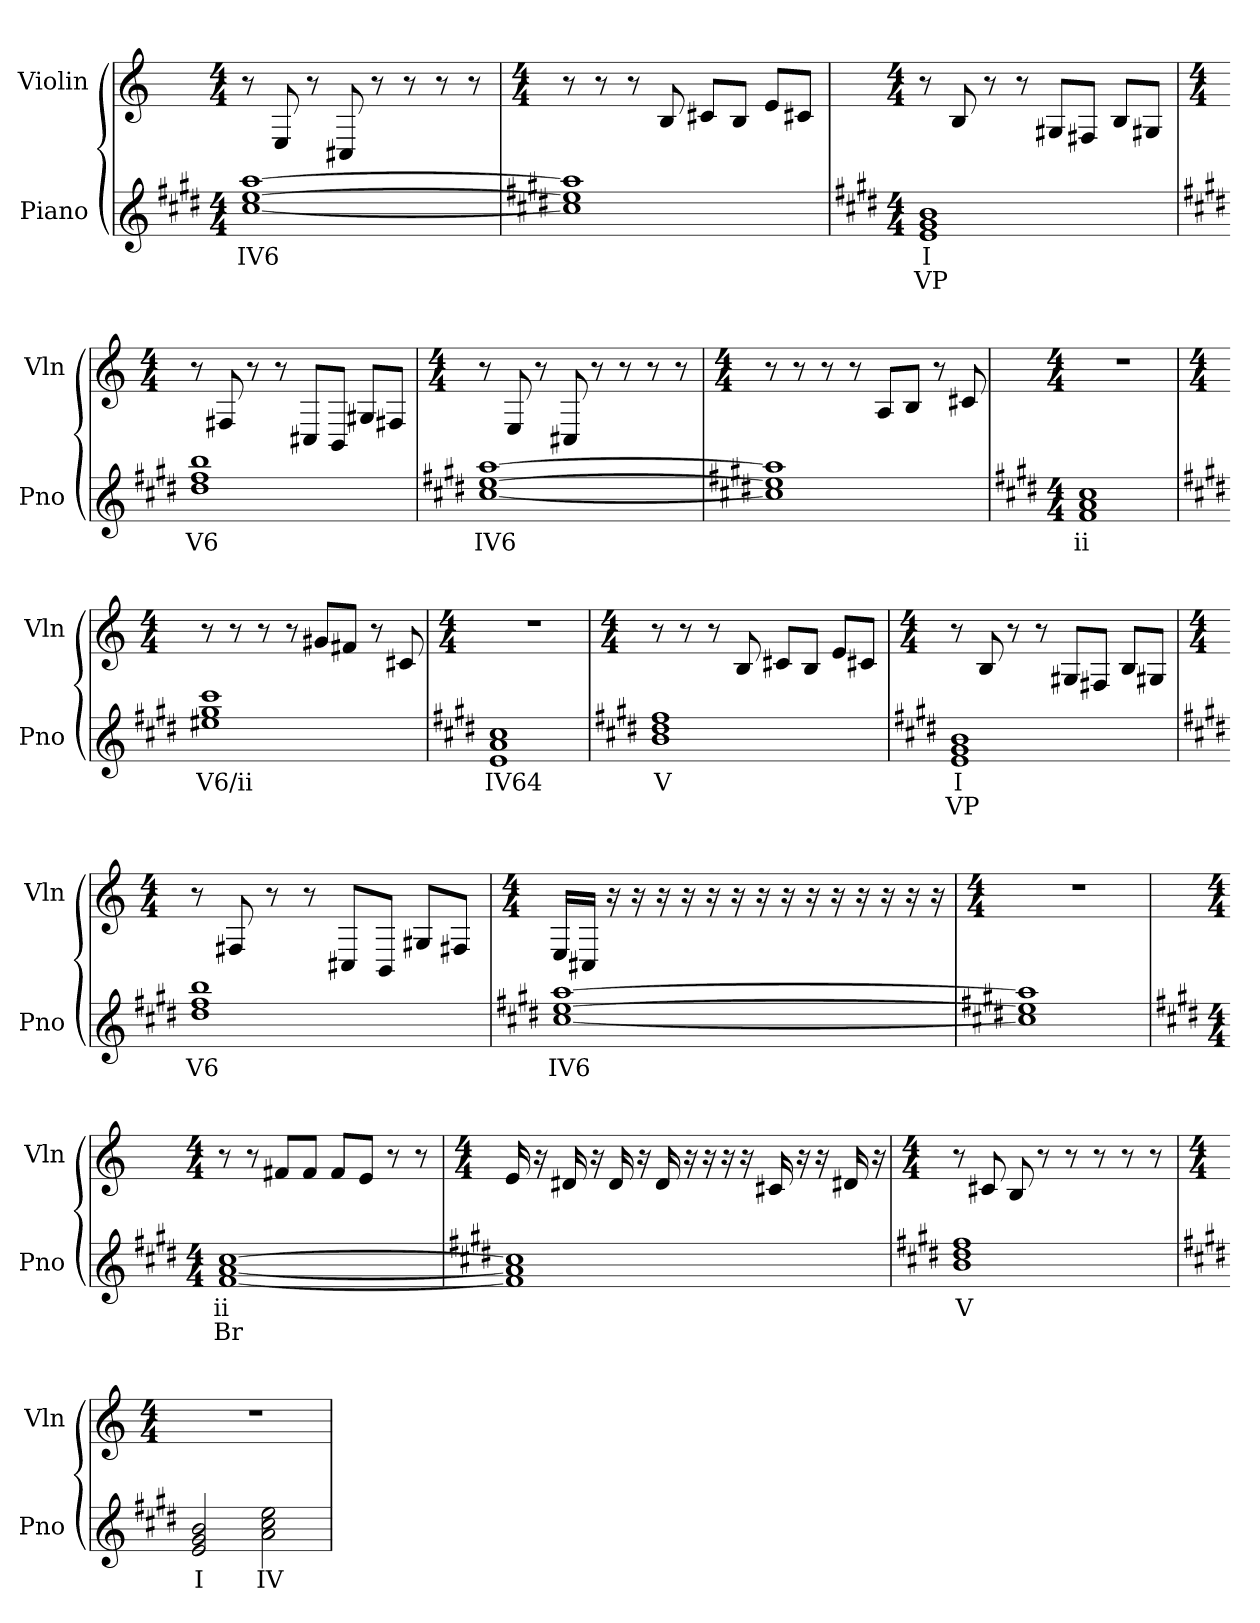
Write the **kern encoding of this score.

**kern	**text	**text	**kern
*part2	*part2	*part2	*part1
*staff2	*staff2	*staff2	*staff1
*I"Piano	*	*	*I"Violin
*I'Pno	*	*	*I'Vln
*k[f#c#g#d#]	*	*	*
*E:	*	*	*
*M4/4	*	*	*M4/4
=	=	=	=
[1cc# [1ee [1aa	IV6	.	8r
.	.	.	8E
.	.	.	8r
.	.	.	8C#X
.	.	.	8r
.	.	.	8r
.	.	.	8r
.	.	.	8r
=	=	=	=
*k[f#c#g#d#]	*	*	*
*E:	*	*	*
*	*	*	*M4/4
1cc#] 1ee] 1aa]	.	.	8r
.	.	.	8r
.	.	.	8r
.	.	.	8B
.	.	.	8c#XL
.	.	.	8BJ
.	.	.	8eL
.	.	.	8c#XJ
=	=	=	=
*k[f#c#g#d#]	*	*	*
*E:	*	*	*
*M4/4	*	*	*M4/4
1e 1g# 1b	I	VP	8r
.	.	.	8B
.	.	.	8r
.	.	.	8r
.	.	.	8G#XL
.	.	.	8F#XJ
.	.	.	8BL
.	.	.	8G#XJ
=	=	=	=
*k[f#c#g#d#]	*	*	*
*E:	*	*	*
*	*	*	*M4/4
1dd# 1ff# 1bb	V6	.	8r
.	.	.	8F#X
.	.	.	8r
.	.	.	8r
.	.	.	8C#XL
.	.	.	8BBJ
.	.	.	8G#XL
.	.	.	8F#XJ
=	=	=	=
*k[f#c#g#d#]	*	*	*
*E:	*	*	*
*	*	*	*M4/4
[1cc# [1ee [1aa	IV6	.	8r
.	.	.	8E
.	.	.	8r
.	.	.	8C#X
.	.	.	8r
.	.	.	8r
.	.	.	8r
.	.	.	8r
=	=	=	=
*k[f#c#g#d#]	*	*	*
*E:	*	*	*
*	*	*	*M4/4
1cc#] 1ee] 1aa]	.	.	8r
.	.	.	8r
.	.	.	8r
.	.	.	8r
.	.	.	8AL
.	.	.	8BJ
.	.	.	8r
.	.	.	8c#X
=	=	=	=
*k[f#c#g#d#]	*	*	*
*E:	*	*	*
*M4/4	*	*	*M4/4
1f# 1a 1cc#	ii	.	1r
=	=	=	=
*k[f#c#g#d#]	*	*	*
*E:	*	*	*
*	*	*	*M4/4
1ee#X 1gg# 1ccc#	V6/ii	.	8r
.	.	.	8r
.	.	.	8r
.	.	.	8r
.	.	.	8g#XL
.	.	.	8f#XJ
.	.	.	8r
.	.	.	8c#X
=	=	=	=
*k[f#c#g#d#]	*	*	*
*E:	*	*	*
*	*	*	*M4/4
1e 1a 1cc#	IV64	.	1r
=	=	=	=
*k[f#c#g#d#]	*	*	*
*E:	*	*	*
*	*	*	*M4/4
1b 1dd# 1ff#	V	.	8r
.	.	.	8r
.	.	.	8r
.	.	.	8B
.	.	.	8c#XL
.	.	.	8BJ
.	.	.	8eL
.	.	.	8c#XJ
=	=	=	=
*k[f#c#g#d#]	*	*	*
*E:	*	*	*
*	*	*	*M4/4
1e 1g# 1b	I	VP	8r
.	.	.	8B
.	.	.	8r
.	.	.	8r
.	.	.	8G#XL
.	.	.	8F#XJ
.	.	.	8BL
.	.	.	8G#XJ
=	=	=	=
*k[f#c#g#d#]	*	*	*
*E:	*	*	*
*	*	*	*M4/4
1dd# 1ff# 1bb	V6	.	8r
.	.	.	8F#X
.	.	.	8r
.	.	.	8r
.	.	.	8C#XL
.	.	.	8BBJ
.	.	.	8G#XL
.	.	.	8F#XJ
=	=	=	=
*k[f#c#g#d#]	*	*	*
*E:	*	*	*
*	*	*	*M4/4
[1cc# [1ee [1aa	IV6	.	16ELL
.	.	.	16C#XJJ
.	.	.	16r
.	.	.	16r
.	.	.	16r
.	.	.	16r
.	.	.	16r
.	.	.	16r
.	.	.	16r
.	.	.	16r
.	.	.	16r
.	.	.	16r
.	.	.	16r
.	.	.	16r
.	.	.	16r
.	.	.	16r
=	=	=	=
*k[f#c#g#d#]	*	*	*
*E:	*	*	*
*	*	*	*M4/4
1cc#] 1ee] 1aa]	.	.	1r
=	=	=	=
*k[f#c#g#d#]	*	*	*
*E:	*	*	*
*M4/4	*	*	*M4/4
[1f# [1a [1cc#	ii	Br	8r
.	.	.	8r
.	.	.	8f#XL
.	.	.	8f#J
.	.	.	8f#L
.	.	.	8eJ
.	.	.	8r
.	.	.	8r
=	=	=	=
*k[f#c#g#d#]	*	*	*
*E:	*	*	*
*	*	*	*M4/4
1f#] 1a] 1cc#]	.	.	16e
.	.	.	16r
.	.	.	16d#X
.	.	.	16r
.	.	.	16d#
.	.	.	16r
.	.	.	16d#
.	.	.	16r
.	.	.	16r
.	.	.	16r
.	.	.	16r
.	.	.	16c#X
.	.	.	16r
.	.	.	16r
.	.	.	16d#X
.	.	.	16r
=	=	=	=
*k[f#c#g#d#]	*	*	*
*E:	*	*	*
*	*	*	*M4/4
1b 1dd# 1ff#	V	.	8r
.	.	.	8c#X
.	.	.	8B
.	.	.	8r
.	.	.	8r
.	.	.	8r
.	.	.	8r
.	.	.	8r
=	=	=	=
*k[f#c#g#d#]	*	*	*
*E:	*	*	*
*	*	*	*M4/4
2e 2g# 2b	I	.	1r
2a 2cc# 2ee	IV	.	.
=	=	=	=
*-	*-	*-	*-
